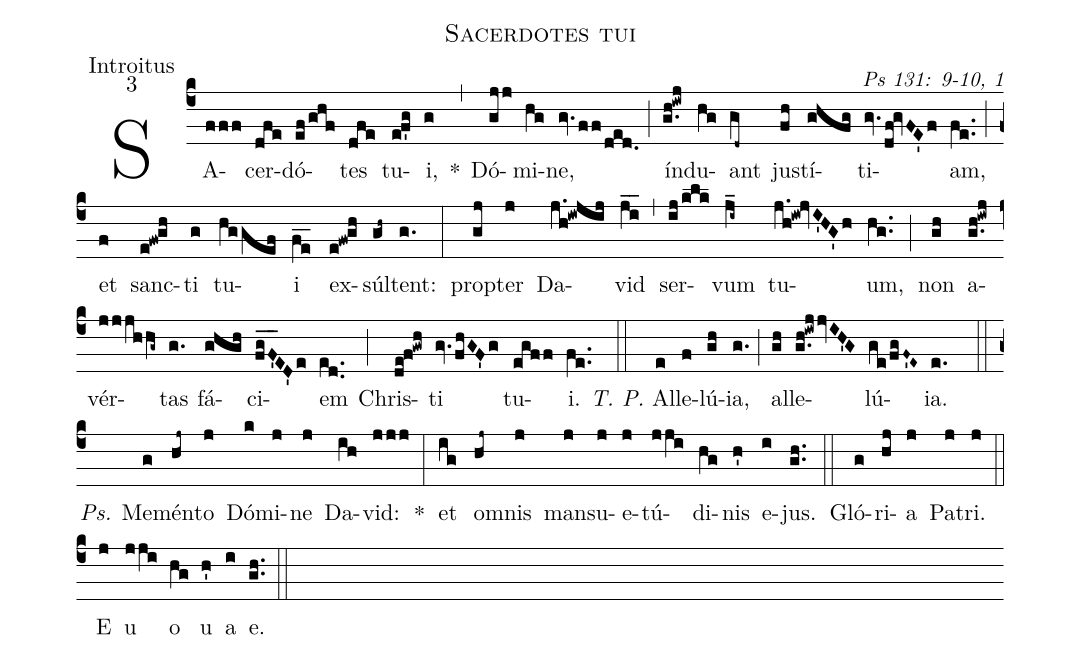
name: Sacerdotes tui;
office-part: Introitus;
mode: 3;
commentary: Ps 131: 9-10, 1;
%%
(c4) SA(fff)cer(dfe)dó(ef/ghf)tes(dfe) tu(ef'g)i,(g) *(,) Dó(gjj)mi(hg)ne,(gv.ff/ded.) (;) índ(g.h!iwj)u(hg)ant(gd~) jus(fh)tí(ghfg)ti(gv.df!gvFE'f)am,(fe..) (;) et(f) sanc(e!fw!gh)ti(g) tu(hggef)i(fe__) ex(e!fw!gh)súl(gh~)tent:(g.) (:)
prop(gj)ter(j) Da(j.h!iwjij)vid(ji__) (,) ser(ij/klk)vum(j_i~) tu(j.h!iw!jvI'HG'h)um,(hg..) (;) non(gh) a(g.h!iwj)vér(jjjhhg~)tas(g.) fá(ghgh)ci(fg_F'_ED'e)em(ed..) (;) Chris(de!f!gwh)ti(gv.fhGF'g) tu(egff)i.(fe..) (::)
<i>T. P.</i> Al(e)le(f)lú(gh)ia,(g.) (;) al(gh)le(g.h!iwjjvIH'G)lú(ge/fgF~'E~)ia.(e.) (::)
<i>Ps.</i> Me(g)mén(hj~)to(j) Dó(k)mi(j)ne(j) Da(ih)vid:(jjj) *(:)
et(ig) om(hj~)nis(j) man(j)su(j)e(j)tú(jji)di(hg)nis(h') e(i)jus.(gh..) (::)
Gló(g)ri(hj)a(j) Pa(j)tri.(j) (::)
<eu>E(j) u(jji) o(hg) u(h') a(i) e.</eu>(gh..) (::)
